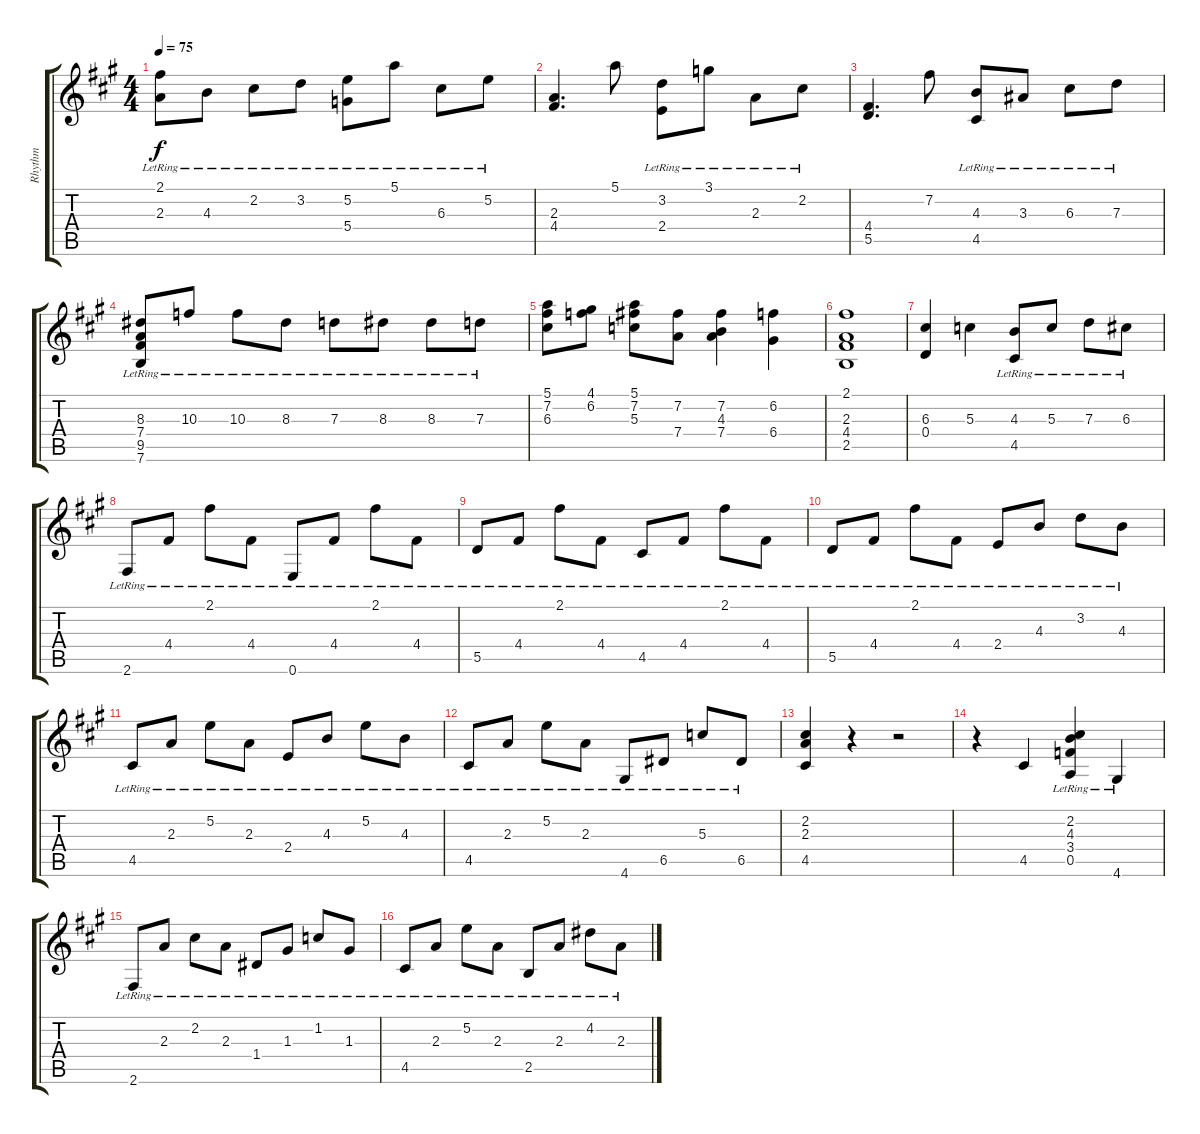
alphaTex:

\track ("Rhythm" "Rhythm") {instrument acousticguitarnylon}
\staff {score tabs}
\tuning (E4 B3 G3 D3 A2 E2) {hide}
\ts (4 4)
\tempo 75
\clef g2
\ks f#minor
(2.1{lr} 2.3{lr}).8{dy f} 4.3{lr}.8 2.2{lr}.8 3.2{lr}.8 (5.2{lr} 5.4{lr}).8 5.1{lr}.8 6.3{lr}.8 5.2{lr}.8 |
(2.3 4.4).4{d} 5.1.8 (3.2{lr} 2.4{lr}).8 3.1{lr}.8 2.3{lr}.8 2.2{lr}.8 |
(4.4 5.5).4{d} 7.2.8 (4.3{lr} 4.5{lr}).8 3.3{lr}.8 6.3{lr}.8 7.3{lr}.8 |
(8.3{lr} 7.4{lr} 9.5{lr} 7.6{lr}).8 10.3{lr}.8 10.3{lr}.8 8.3{lr}.8 7.3{lr}.8 8.3{lr}.8 8.3{lr}.8 7.3{lr}.8 |
(5.1 7.2 6.3).8 (4.1 6.2).8 (5.1 7.2 5.3).8 (7.2 7.4).8 (7.2 4.3 7.4).4 (6.2 6.4).4 |
(2.1 2.3 4.4 2.5).1 |
(6.3 0.4).4 5.3.4 (4.3{lr} 4.5{lr}).8 5.3{lr}.8 7.3{lr}.8 6.3{lr}.8 |
2.6{lr}.8 4.4{lr}.8 2.1{lr}.8 4.4{lr}.8 0.6{lr}.8 4.4{lr}.8 2.1{lr}.8 4.4{lr}.8 |
5.5{lr}.8 4.4{lr}.8 2.1{lr}.8 4.4{lr}.8 4.5{lr}.8 4.4{lr}.8 2.1{lr}.8 4.4{lr}.8 |
5.5{lr}.8 4.4{lr}.8 2.1{lr}.8 4.4{lr}.8 2.4{lr}.8 4.3{lr}.8 3.2{lr}.8 4.3{lr}.8 |
4.5{lr}.8 2.3{lr}.8 5.2{lr}.8 2.3{lr}.8 2.4{lr}.8 4.3{lr}.8 5.2{lr}.8 4.3{lr}.8 |
4.5{lr}.8 2.3{lr}.8 5.2{lr}.8 2.3{lr}.8 4.6{lr}.8 6.5{lr}.8 5.3{lr}.8 6.5{lr}.8 |
(2.2 2.3 4.5).4 r.4 r.2 |
r.4 4.5.4 (2.2{lr} 4.3{lr} 3.4{lr} 0.5{lr}).4 4.6{lr}.4 |
2.6{lr}.8 2.3{lr}.8 2.2{lr}.8 2.3{lr}.8 1.4{lr}.8 1.3{lr}.8 1.2{lr}.8 1.3{lr}.8 |
4.5{lr}.8 2.3{lr}.8 5.2{lr}.8 2.3{lr}.8 2.5{lr}.8 2.3{lr}.8 4.2{lr}.8 2.3{lr}.8
